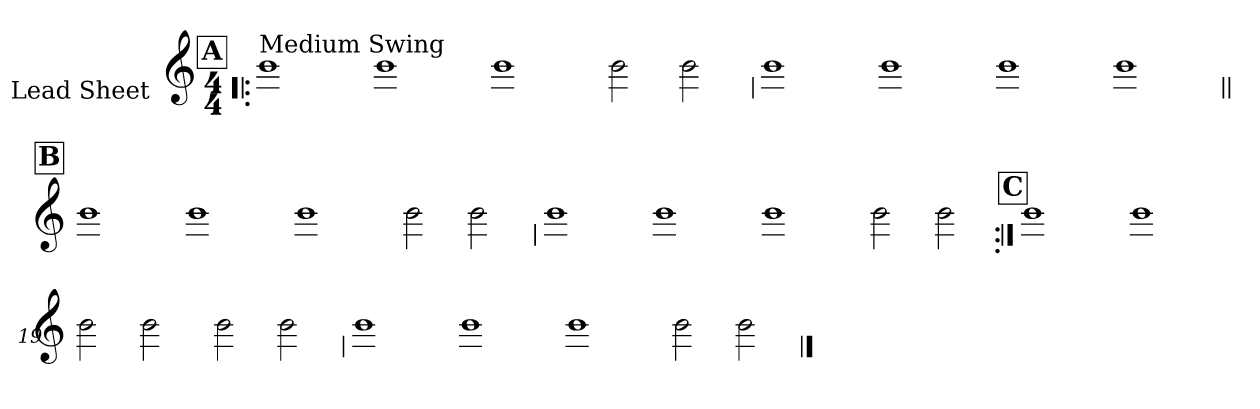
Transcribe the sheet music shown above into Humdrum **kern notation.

**kern
*part1
*staff1
*I"Lead Sheet
*stria0
*clefG2
*k[]
*C:
*M4/4
!!LO:REH:place=s1:a:t=A
=1!|:
!LO:TX:a:t=Medium Swing
1b
=2-
1b
=3-
1b
=4-
2b
2b
!!LO:LB:g=z
=5
1b
=6-
1b
=7-
1b
=8-
1b
!!LO:LB:g=z
!!LO:REH:place=s1:a:t=B
=9||
1b
=10-
1b
=11-
1b
=12-
2b
2b
!!LO:LB:g=z
=13
1b
=14-
1b
=15-
1b
=16-
2b
2b
!!LO:LB:g=z
!!LO:REH:place=s1:a:t=C
=17:|!
1b
=18-
1b
=19-
2b
2b
=20-
2b
2b
!!LO:LB:g=z
=21
1b
=22-
1b
=23-
1b
=24-
2b
2b
==
*-
